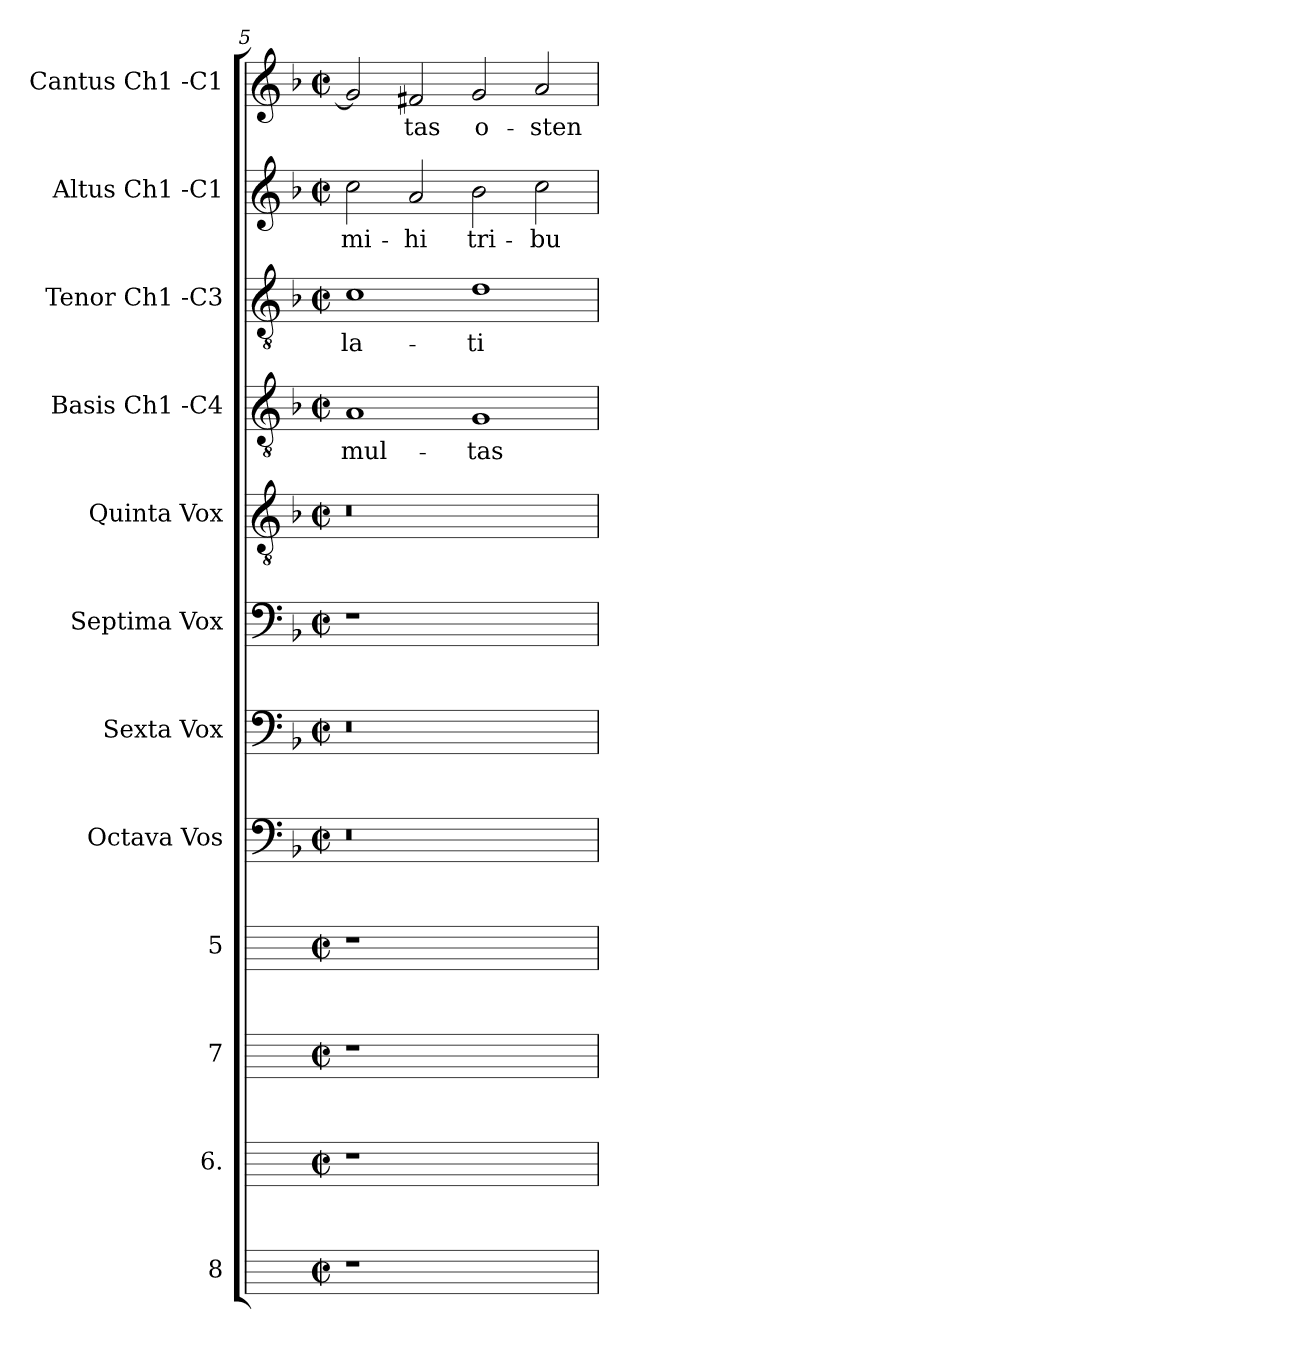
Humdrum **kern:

**kern	**kern	**kern	**kern	**kern	**kern	**kern	**kern	**kern	**text	**kern	**text	**kern	**text	**kern	**text
*part12	*part11	*part10	*part9	*part8	*part7	*part6	*part5	*part4	*part4	*part3	*part3	*part2	*part2	*part1	*part1
*staff12	*staff11	*staff10	*staff9	*staff8	*staff7	*staff6	*staff5	*staff4	*staff4	*staff3	*staff3	*staff2	*staff2	*staff1	*staff1
*I"8	*I"6.	*I"7	*I"5	*I"Octava  Vos	*I"Sexta  Vox	*I"Septima  Vox	*I"Quinta  Vox	*I"Basis  Ch1 -C4	*	*I"Tenor  Ch1 -C3	*	*I"Altus  Ch1 -C1	*	*I"Cantus  Ch1 -C1	*
*	*	*	*	*	*	*	*	*I'B	*	*I'T	*	*I'A	*	*I'C	*
*	*	*	*	*clefF4	*clefF4	*clefF4	*clefGv2	*clefGv2	*	*clefGv2	*	*clefG2	*	*clefG2	*
*k[]	*k[]	*k[]	*k[]	*k[b-]	*k[b-]	*k[b-]	*k[b-]	*k[b-]	*	*k[b-]	*	*k[b-]	*	*k[b-]	*
*C:	*C:	*C:	*C:	*F:	*F:	*F:	*F:	*F:	*	*F:	*	*F:	*	*F:	*
*M2/2	*M2/2	*M2/2	*M2/2	*M2/2	*M2/2	*M2/2	*M2/2	*M2/2	*	*M2/2	*	*M2/2	*	*M2/2	*
*met(c|)	*met(c|)	*met(c|)	*met(c|)	*met(c|)	*met(c|)	*met(c|)	*met(c|)	*met(c|)	*	*met(c|)	*	*met(c|)	*	*met(c|)	*
=5	=5	=5	=5	=5	=5	=5	=5	=5	=5	=5	=5	=5	=5	=5	=5
!	!	!	!	!	!	!	!	!	!LO:LY:b:cj	!	!LO:LY:b:cj	!	!LO:LY:b:cj	!	!LO:LY:b:cj
1r	1r	1r	1r	0r	0r	1r	0r	1A	mul-	1c	-la-	2cc\	mi-	2g/]	--
!	!	!	!	!	!	!	!	!	!	!	!	!	!LO:LY:b:cj	!	!LO:LY:b:cj
.	.	.	.	.	.	.	.	.	.	.	.	2a/	-hi	2f#X/	-tas
!	!	!	!	!	!	!	!	!	!LO:LY:b:cj	!	!LO:LY:b:cj	!	!LO:LY:b:cj	!	!LO:LY:b:cj
1ryy	1ryy	1ryy	1ryy	.	.	1ryy	.	1G	-tas	1d	-ti-	2b-\	tri-	2g/	o-
!	!	!	!	!	!	!	!	!	!	!	!	!	!LO:LY:b:cj	!	!LO:LY:b:cj
.	.	.	.	.	.	.	.	.	.	.	.	2cc\	-bu-	2a/	-sten-
=	=	=	=	=	=	=	=	=	=	=	=	=	=	=	=
*-	*-	*-	*-	*-	*-	*-	*-	*-	*-	*-	*-	*-	*-	*-	*-
